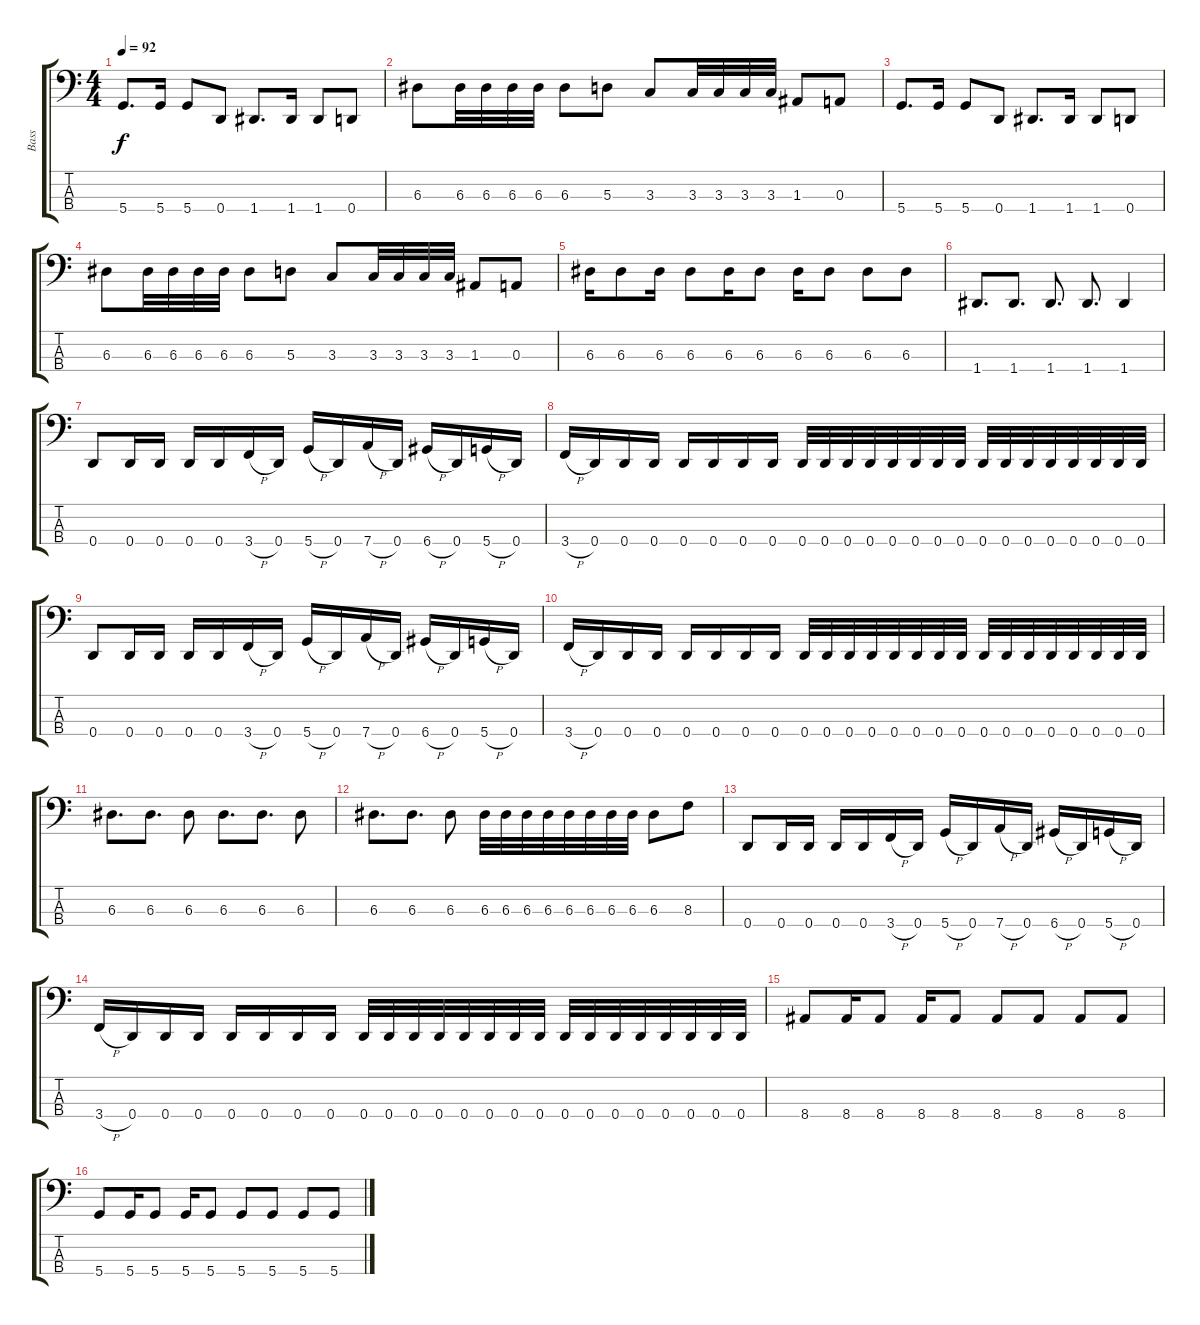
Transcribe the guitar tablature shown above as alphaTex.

\track ("Bass" "Bass") {instrument electricbasspick}
\staff {score tabs}
\tuning (G2 D2 A1 D1) {hide}
\ts (4 4)
\tempo 92
\clef f4
\ks c
5.4.8{d dy f} 5.4.16 5.4.8 0.4.8 1.4.8{d} 1.4.16 1.4.8 0.4.8 |
6.3.8 6.3.32 6.3.32 6.3.32 6.3.32 6.3.8 5.3.8 3.3.8 3.3.32 3.3.32 3.3.32 3.3.32 1.3.8 0.3.8 |
5.4.8{d} 5.4.16 5.4.8 0.4.8 1.4.8{d} 1.4.16 1.4.8 0.4.8 |
6.3.8 6.3.32 6.3.32 6.3.32 6.3.32 6.3.8 5.3.8 3.3.8 3.3.32 3.3.32 3.3.32 3.3.32 1.3.8 0.3.8 |
6.3.16 6.3.8 6.3.16 6.3.8 6.3.16 6.3.8 6.3.16 6.3.8 6.3.8 6.3.8 |
1.4.8{d} 1.4.8{d} 1.4.8{d} 1.4.8{d} 1.4.4 |
0.4.8 0.4.16 0.4.16 0.4.16 0.4.16 3.4{h}.16 0.4.16 5.4{h}.16 0.4.16 7.4{h}.16 0.4.16 6.4{h}.16 0.4.16 5.4{h}.16 0.4.16 |
3.4{h}.16 0.4.16 0.4.16 0.4.16 0.4.16 0.4.16 0.4.16 0.4.16 0.4.32 0.4.32 0.4.32 0.4.32 0.4.32 0.4.32 0.4.32 0.4.32 0.4.32 0.4.32 0.4.32 0.4.32 0.4.32 0.4.32 0.4.32 0.4.32 |
0.4.8 0.4.16 0.4.16 0.4.16 0.4.16 3.4{h}.16 0.4.16 5.4{h}.16 0.4.16 7.4{h}.16 0.4.16 6.4{h}.16 0.4.16 5.4{h}.16 0.4.16 |
3.4{h}.16 0.4.16 0.4.16 0.4.16 0.4.16 0.4.16 0.4.16 0.4.16 0.4.32 0.4.32 0.4.32 0.4.32 0.4.32 0.4.32 0.4.32 0.4.32 0.4.32 0.4.32 0.4.32 0.4.32 0.4.32 0.4.32 0.4.32 0.4.32 |
6.3.8{d} 6.3.8{d} 6.3.8 6.3.8{d} 6.3.8{d} 6.3.8 |
6.3.8{d} 6.3.8{d} 6.3.8 6.3.32 6.3.32 6.3.32 6.3.32 6.3.32 6.3.32 6.3.32 6.3.32 6.3.8 8.3.8 |
0.4.8 0.4.16 0.4.16 0.4.16 0.4.16 3.4{h}.16 0.4.16 5.4{h}.16 0.4.16 7.4{h}.16 0.4.16 6.4{h}.16 0.4.16 5.4{h}.16 0.4.16 |
3.4{h}.16 0.4.16 0.4.16 0.4.16 0.4.16 0.4.16 0.4.16 0.4.16 0.4.32 0.4.32 0.4.32 0.4.32 0.4.32 0.4.32 0.4.32 0.4.32 0.4.32 0.4.32 0.4.32 0.4.32 0.4.32 0.4.32 0.4.32 0.4.32 |
8.4.8 8.4.16 8.4.8 8.4.16 8.4.8 8.4.8 8.4.8 8.4.8 8.4.8 |
5.4.8 5.4.16 5.4.8 5.4.16 5.4.8 5.4.8 5.4.8 5.4.8 5.4.8
